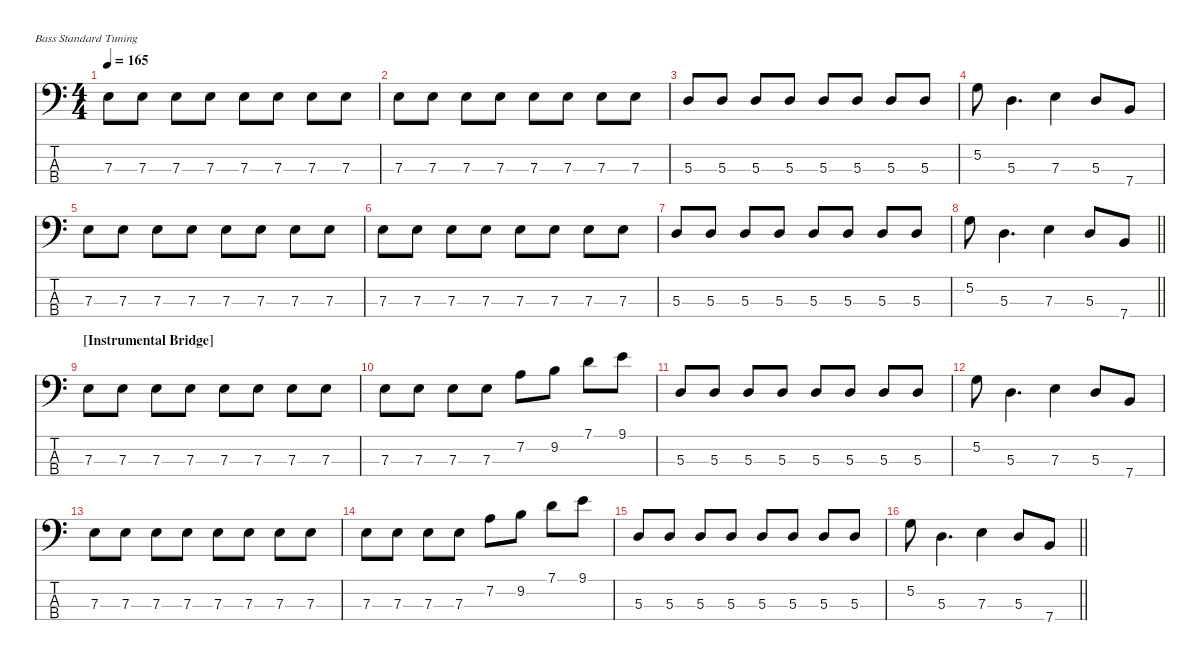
\defaultSystemsLayout 4
\hideDynamics
\bracketExtendMode nobrackets
\singleTrackTrackNamePolicy hidden
\multiTrackTrackNamePolicy hidden
\firstSystemTrackNameMode fullname
\firstSystemTrackNameOrientation horizontal
\otherSystemsTrackNameOrientation horizontal
\track ("bass" "el.bs.") {instrument electricbassfinger}
\staff {score tabs}
\tuning (G2 D2 A1 E1)
\ts (4 4)
\tempo 165
\clef f4
\ks c
7.3.8{dy f beam Down} 7.3.8{beam Down} 7.3.8{beam Down} 7.3.8{beam Down} 7.3.8{beam Down} 7.3.8{beam Down} 7.3.8{beam Down} 7.3.8{beam Down} |
7.3.8{beam Down} 7.3.8{beam Down} 7.3.8{beam Down} 7.3.8{beam Down} 7.3.8{beam Down} 7.3.8{beam Down} 7.3.8{beam Down} 7.3.8{beam Down} |
5.3.8{beam Up} 5.3.8{beam Up} 5.3.8{beam Up} 5.3.8{beam Up} 5.3.8{beam Up} 5.3.8{beam Up} 5.3.8{beam Up} 5.3.8{beam Up} |
5.2.8{beam Down} 5.3.4{d beam Down} 7.3.4{beam Down} 5.3.8{beam Up} 7.4.8{beam Up} |
7.3.8{beam Down} 7.3.8{beam Down} 7.3.8{beam Down} 7.3.8{beam Down} 7.3.8{beam Down} 7.3.8{beam Down} 7.3.8{beam Down} 7.3.8{beam Down} |
7.3.8{beam Down} 7.3.8{beam Down} 7.3.8{beam Down} 7.3.8{beam Down} 7.3.8{beam Down} 7.3.8{beam Down} 7.3.8{beam Down} 7.3.8{beam Down} |
5.3.8{beam Up} 5.3.8{beam Up} 5.3.8{beam Up} 5.3.8{beam Up} 5.3.8{beam Up} 5.3.8{beam Up} 5.3.8{beam Up} 5.3.8{beam Up} |
\barLineRight lightlight
5.2.8{beam Down} 5.3.4{d beam Down} 7.3.4{beam Down} 5.3.8{beam Up} 7.4.8{beam Up} |
\section ("" "[Instrumental Bridge]")
7.3.8{beam Down} 7.3.8{beam Down} 7.3.8{beam Down} 7.3.8{beam Down} 7.3.8{beam Down} 7.3.8{beam Down} 7.3.8{beam Down} 7.3.8{beam Down} |
7.3.8{beam Down} 7.3.8{beam Down} 7.3.8{beam Down} 7.3.8{beam Down} 7.2.8{beam Down} 9.2.8{beam Down} 7.1.8{beam Down} 9.1.8{beam Down} |
5.3.8{beam Up} 5.3.8{beam Up} 5.3.8{beam Up} 5.3.8{beam Up} 5.3.8{beam Up} 5.3.8{beam Up} 5.3.8{beam Up} 5.3.8{beam Up} |
5.2.8{beam Down} 5.3.4{d beam Down} 7.3.4{beam Down} 5.3.8{beam Up} 7.4.8{beam Up} |
7.3.8{beam Down} 7.3.8{beam Down} 7.3.8{beam Down} 7.3.8{beam Down} 7.3.8{beam Down} 7.3.8{beam Down} 7.3.8{beam Down} 7.3.8{beam Down} |
7.3.8{beam Down} 7.3.8{beam Down} 7.3.8{beam Down} 7.3.8{beam Down} 7.2.8{beam Down} 9.2.8{beam Down} 7.1.8{beam Down} 9.1.8{beam Down} |
5.3.8{beam Up} 5.3.8{beam Up} 5.3.8{beam Up} 5.3.8{beam Up} 5.3.8{beam Up} 5.3.8{beam Up} 5.3.8{beam Up} 5.3.8{beam Up} |
\barLineRight lightlight
5.2.8{beam Down} 5.3.4{d beam Down} 7.3.4{beam Down} 5.3.8{beam Up} 7.4.8{beam Up}
